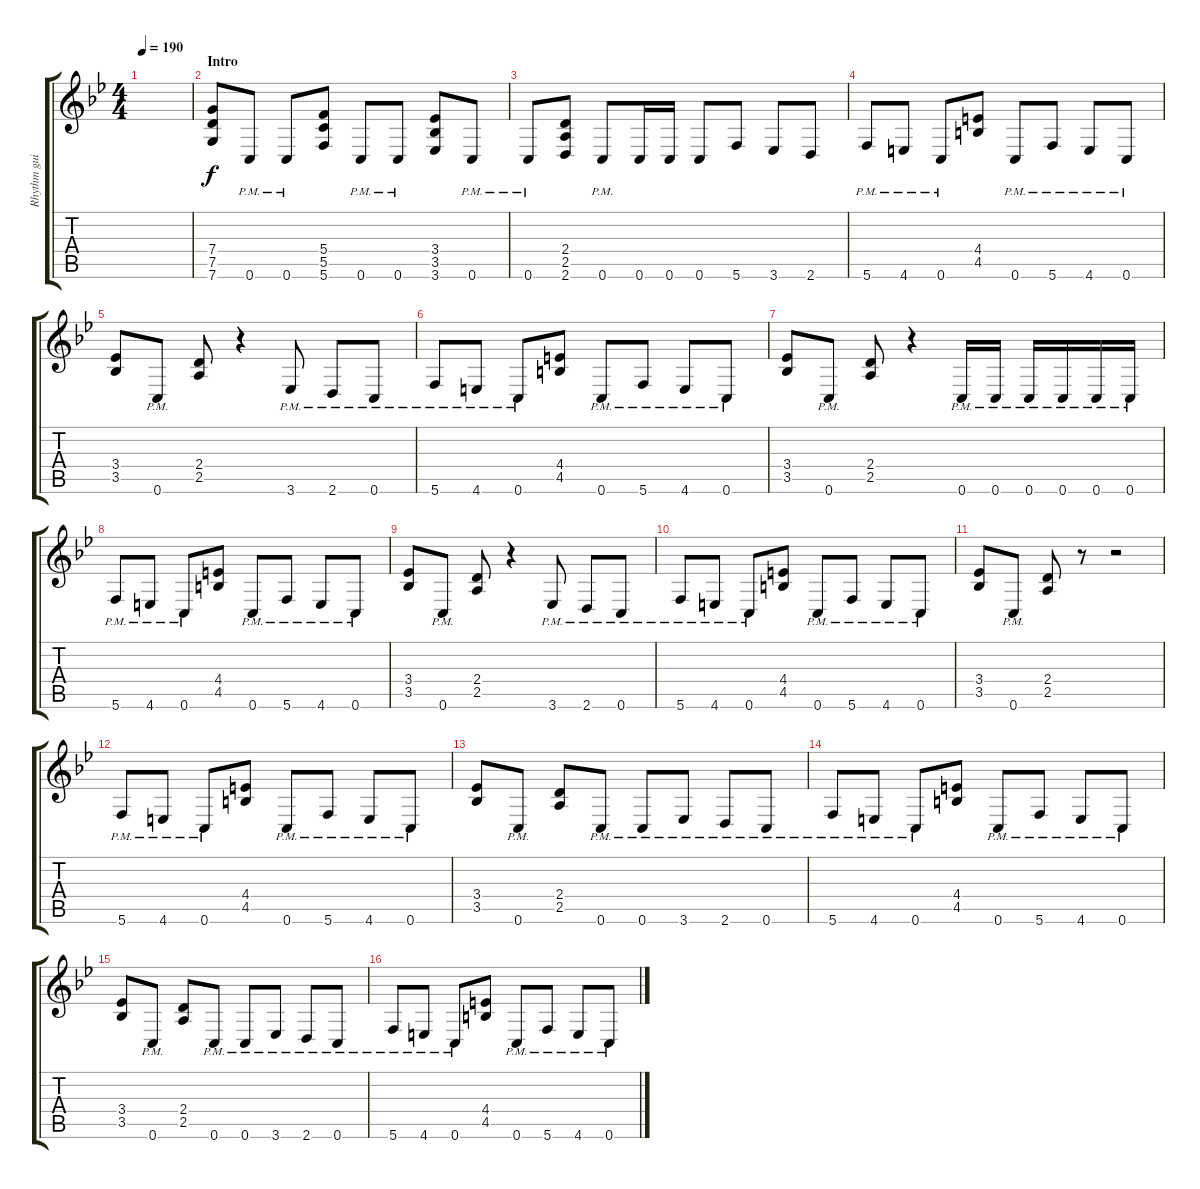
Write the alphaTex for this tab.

\track ("Rhythm guitar 01" "Rhythm gui") {instrument overdrivenguitar}
\staff {score tabs}
\tuning (D4 A3 F3 C3 G2 C2) {hide}
\ts (4 4)
\tempo 190
\clef g2
\ks bb
|
\section ("" "Intro")
(7.4 7.5 7.6).8 0.6{pm}.8 0.6{pm}.8 (5.4 5.5 5.6).8 0.6{pm}.8 0.6{pm}.8 (3.4 3.5 3.6).8 0.6{pm}.8 |
0.6{pm}.8 (2.4 2.5 2.6).8 0.6{pm}.8 0.6.16 0.6.16 0.6.8 5.6.8 3.6.8 2.6.8 |
5.6{pm}.8 4.6{pm}.8 0.6{pm}.8 (4.4 4.5).8 0.6{pm}.8 5.6{pm}.8 4.6{pm}.8 0.6{pm}.8 |
(3.4 3.5).8 0.6{pm}.8 (2.4 2.5).8 r.4 3.6{pm}.8 2.6{pm}.8 0.6{pm}.8 |
5.6{pm}.8 4.6{pm}.8 0.6{pm}.8 (4.4 4.5).8 0.6{pm}.8 5.6{pm}.8 4.6{pm}.8 0.6{pm}.8 |
(3.4 3.5).8 0.6{pm}.8 (2.4 2.5).8 r.4 0.6{pm}.16 0.6{pm}.16 0.6{pm}.16 0.6{pm}.16 0.6{pm}.16 0.6{pm}.16 |
5.6{pm}.8 4.6{pm}.8 0.6{pm}.8 (4.4 4.5).8 0.6{pm}.8 5.6{pm}.8 4.6{pm}.8 0.6{pm}.8 |
(3.4 3.5).8 0.6{pm}.8 (2.4 2.5).8 r.4 3.6{pm}.8 2.6{pm}.8 0.6{pm}.8 |
5.6{pm}.8 4.6{pm}.8 0.6{pm}.8 (4.4 4.5).8 0.6{pm}.8 5.6{pm}.8 4.6{pm}.8 0.6{pm}.8 |
(3.4 3.5).8 0.6{pm}.8 (2.4 2.5).8 r.8 r.2 |
5.6{pm}.8 4.6{pm}.8 0.6{pm}.8 (4.4 4.5).8 0.6{pm}.8 5.6{pm}.8 4.6{pm}.8 0.6{pm}.8 |
(3.4 3.5).8 0.6{pm}.8 (2.4 2.5).8 0.6{pm}.8 0.6{pm}.8 3.6{pm}.8 2.6{pm}.8 0.6{pm}.8 |
5.6{pm}.8 4.6{pm}.8 0.6{pm}.8 (4.4 4.5).8 0.6{pm}.8 5.6{pm}.8 4.6{pm}.8 0.6{pm}.8 |
(3.4 3.5).8 0.6{pm}.8 (2.4 2.5).8 0.6{pm}.8 0.6{pm}.8 3.6{pm}.8 2.6{pm}.8 0.6{pm}.8 |
5.6{pm}.8 4.6{pm}.8 0.6{pm}.8 (4.4 4.5).8 0.6{pm}.8 5.6{pm}.8 4.6{pm}.8 0.6{pm}.8
